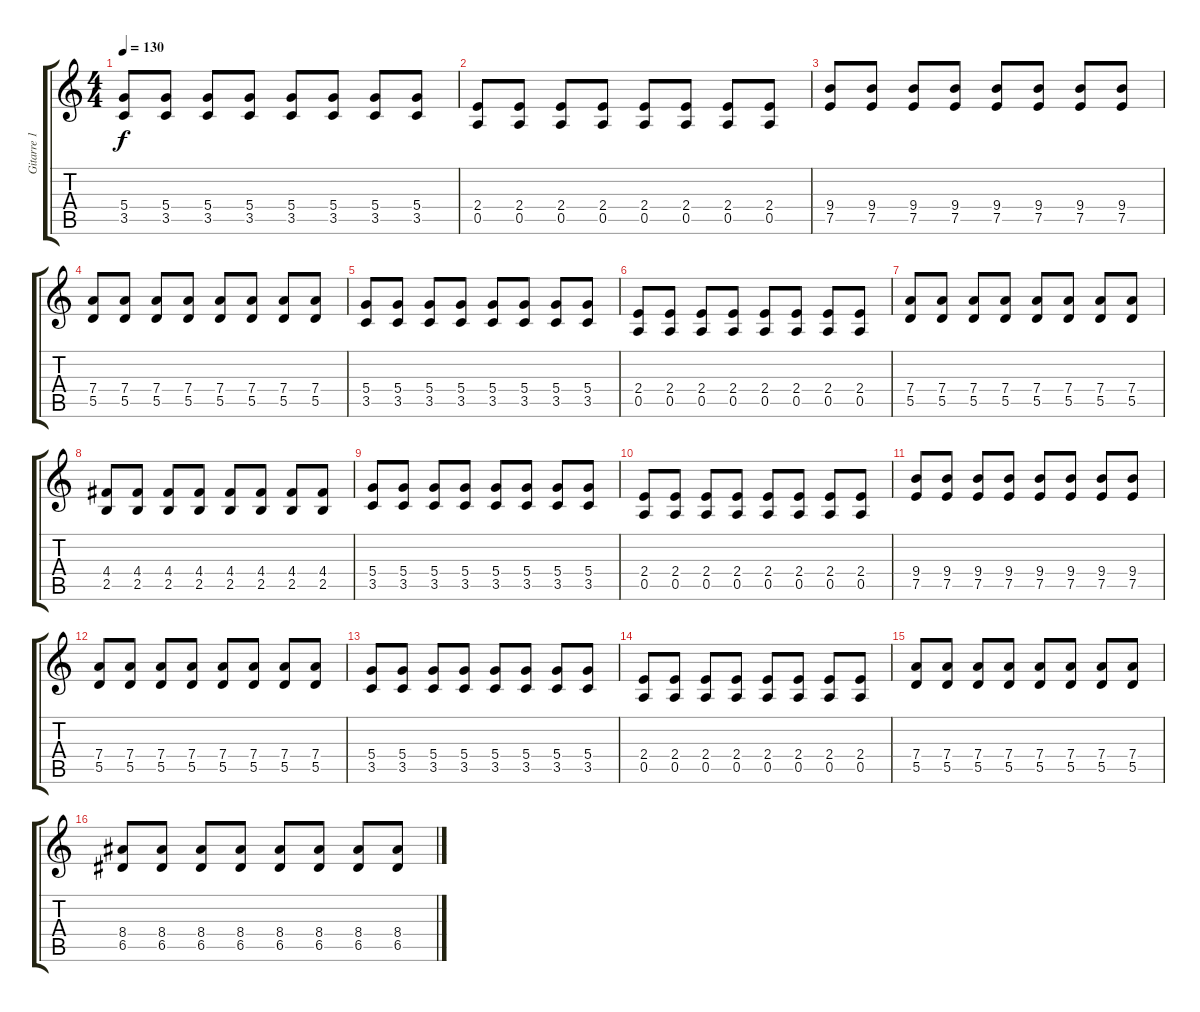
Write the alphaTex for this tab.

\track ("Gitarre 1" "Gitarre 1") {instrument electricguitarmuted}
\staff {score tabs}
\tuning (E4 B3 G3 D3 A2 E2) {hide}
\ts (4 4)
\tempo 130
\clef g2
\ks c
(5.4 3.5).8{dy f} (5.4 3.5).8 (5.4 3.5).8 (5.4 3.5).8 (5.4 3.5).8 (5.4 3.5).8 (5.4 3.5).8 (5.4 3.5).8 |
(2.4 0.5).8 (2.4 0.5).8 (2.4 0.5).8 (2.4 0.5).8 (2.4 0.5).8 (2.4 0.5).8 (2.4 0.5).8 (2.4 0.5).8 |
(9.4 7.5).8 (9.4 7.5).8 (9.4 7.5).8 (9.4 7.5).8 (9.4 7.5).8 (9.4 7.5).8 (9.4 7.5).8 (9.4 7.5).8 |
(7.4 5.5).8 (7.4 5.5).8 (7.4 5.5).8 (7.4 5.5).8 (7.4 5.5).8 (7.4 5.5).8 (7.4 5.5).8 (7.4 5.5).8 |
(5.4 3.5).8 (5.4 3.5).8 (5.4 3.5).8 (5.4 3.5).8 (5.4 3.5).8 (5.4 3.5).8 (5.4 3.5).8 (5.4 3.5).8 |
(2.4 0.5).8 (2.4 0.5).8 (2.4 0.5).8 (2.4 0.5).8 (2.4 0.5).8 (2.4 0.5).8 (2.4 0.5).8 (2.4 0.5).8 |
(7.4 5.5).8 (7.4 5.5).8 (7.4 5.5).8 (7.4 5.5).8 (7.4 5.5).8 (7.4 5.5).8 (7.4 5.5).8 (7.4 5.5).8 |
(4.4 2.5).8 (4.4 2.5).8 (4.4 2.5).8 (4.4 2.5).8 (4.4 2.5).8 (4.4 2.5).8 (4.4 2.5).8 (4.4 2.5).8 |
(5.4 3.5).8 (5.4 3.5).8 (5.4 3.5).8 (5.4 3.5).8 (5.4 3.5).8 (5.4 3.5).8 (5.4 3.5).8 (5.4 3.5).8 |
(2.4 0.5).8 (2.4 0.5).8 (2.4 0.5).8 (2.4 0.5).8 (2.4 0.5).8 (2.4 0.5).8 (2.4 0.5).8 (2.4 0.5).8 |
(9.4 7.5).8 (9.4 7.5).8 (9.4 7.5).8 (9.4 7.5).8 (9.4 7.5).8 (9.4 7.5).8 (9.4 7.5).8 (9.4 7.5).8 |
(7.4 5.5).8 (7.4 5.5).8 (7.4 5.5).8 (7.4 5.5).8 (7.4 5.5).8 (7.4 5.5).8 (7.4 5.5).8 (7.4 5.5).8 |
(5.4 3.5).8 (5.4 3.5).8 (5.4 3.5).8 (5.4 3.5).8 (5.4 3.5).8 (5.4 3.5).8 (5.4 3.5).8 (5.4 3.5).8 |
(2.4 0.5).8 (2.4 0.5).8 (2.4 0.5).8 (2.4 0.5).8 (2.4 0.5).8 (2.4 0.5).8 (2.4 0.5).8 (2.4 0.5).8 |
(7.4 5.5).8 (7.4 5.5).8 (7.4 5.5).8 (7.4 5.5).8 (7.4 5.5).8 (7.4 5.5).8 (7.4 5.5).8 (7.4 5.5).8 |
(8.4 6.5).8 (8.4 6.5).8 (8.4 6.5).8 (8.4 6.5).8 (8.4 6.5).8 (8.4 6.5).8 (8.4 6.5).8 (8.4 6.5).8
